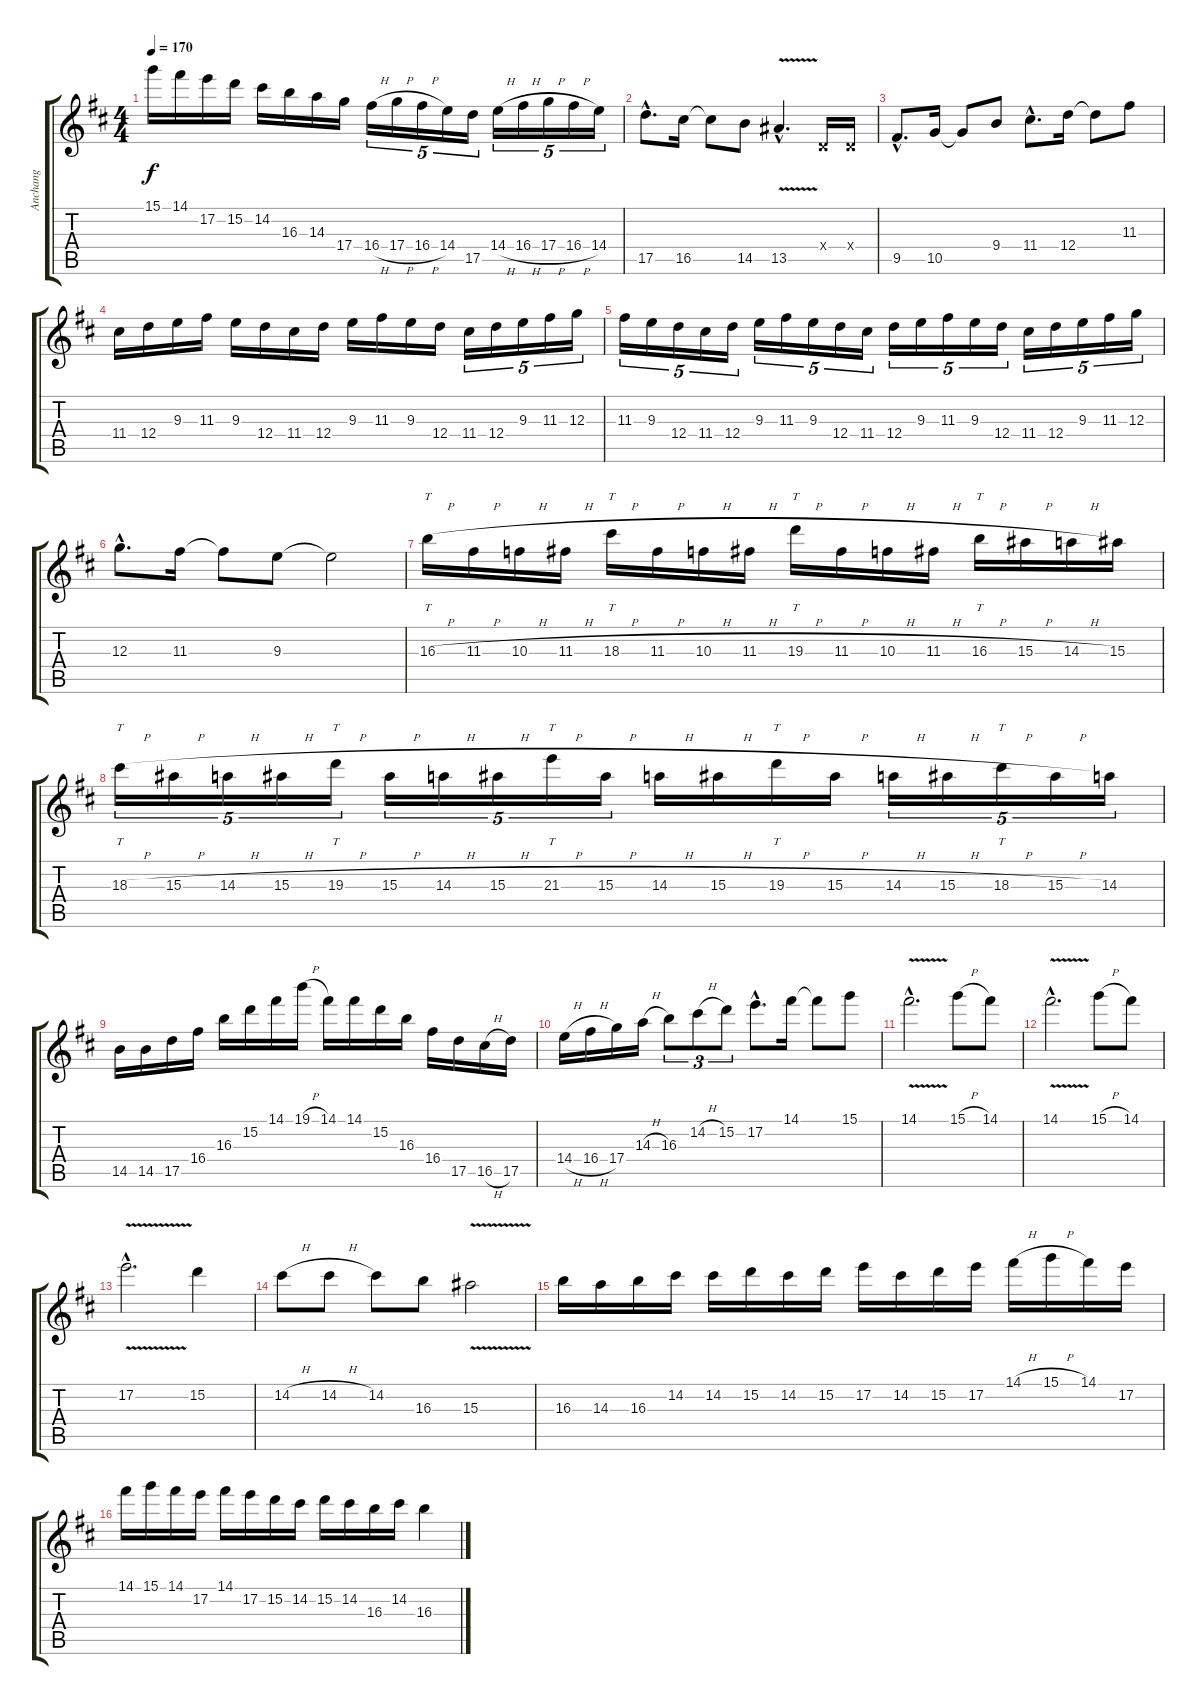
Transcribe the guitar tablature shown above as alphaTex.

\track ("Anchang" "Anchang") {instrument overdrivenguitar}
\staff {score tabs}
\tuning (E4 B3 G3 D3 A2 E2) {hide}
\ts (4 4)
\tempo 170
\clef g2
\ks d
15.1.16{dy f} 14.1.16 17.2.16 15.2.16 14.2.16 16.3.16 14.3.16 17.4.16 16.4{h}.16{tu (5 4)} 17.4{h}.16{tu (5 4)} 16.4{h}.16{tu (5 4)} 14.4.16{tu (5 4)} 17.5.16{tu (5 4)} 14.4{h}.16{tu (5 4)} 16.4{h}.16{tu (5 4)} 17.4{h}.16{tu (5 4)} 16.4{h}.16{tu (5 4)} 14.4.16{tu (5 4)} |
17.5{hac}.8{d} 16.5.16 16.5{t}.8 14.5.8 13.5{v hac}.4{d} 0.4{x}.16 0.4{x}.16 |
9.5{hac}.8{d} 10.5.16 10.5{t}.8 9.4.8 11.4{hac}.8{d} 12.4.16 12.4{t}.8 11.3.8 |
11.4.16 12.4.16 9.3.16 11.3.16 9.3.16 12.4.16 11.4.16 12.4.16 9.3.16 11.3.16 9.3.16 12.4.16 11.4.16{tu (5 4)} 12.4.16{tu (5 4)} 9.3.16{tu (5 4)} 11.3.16{tu (5 4)} 12.3.16{tu (5 4)} |
11.3.16{tu (5 4)} 9.3.16{tu (5 4)} 12.4.16{tu (5 4)} 11.4.16{tu (5 4)} 12.4.16{tu (5 4)} 9.3.16{tu (5 4)} 11.3.16{tu (5 4)} 9.3.16{tu (5 4)} 12.4.16{tu (5 4)} 11.4.16{tu (5 4)} 12.4.16{tu (5 4)} 9.3.16{tu (5 4)} 11.3.16{tu (5 4)} 9.3.16{tu (5 4)} 12.4.16{tu (5 4)} 11.4.16{tu (5 4)} 12.4.16{tu (5 4)} 9.3.16{tu (5 4)} 11.3.16{tu (5 4)} 12.3.16{tu (5 4)} |
12.3{hac}.8{d} 11.3.16 11.3{t}.8 9.3.8 9.3{t}.2 |
16.3{h}.16{tt} 11.3{h}.16 10.3{h}.16 11.3{h}.16 18.3{h}.16{tt} 11.3{h}.16 10.3{h}.16 11.3{h}.16 19.3{h}.16{tt} 11.3{h}.16 10.3{h}.16 11.3{h}.16 16.3{h}.16{tt} 15.3{h}.16 14.3{h}.16 15.3.16 |
18.3{h}.16{tt tu (5 4)} 15.3{h}.16{tu (5 4)} 14.3{h}.16{tu (5 4)} 15.3{h}.16{tu (5 4)} 19.3{h}.16{tt tu (5 4)} 15.3{h}.16{tu (5 4)} 14.3{h}.16{tu (5 4)} 15.3{h}.16{tu (5 4)} 21.3{h}.16{tt tu (5 4)} 15.3{h}.16{tu (5 4)} 14.3{h}.16 15.3{h}.16 19.3{h}.16{tt} 15.3{h}.16 14.3{h}.16{tu (5 4)} 15.3{h}.16{tu (5 4)} 18.3{h}.16{tt tu (5 4)} 15.3{h}.16{tu (5 4)} 14.3.16{tu (5 4)} |
14.5.16 14.5.16 17.5.16 16.4.16 16.3.16 15.2.16 14.1.16 19.1{h}.16 14.1.16 14.1.16 15.2.16 16.3.16 16.4.16 17.5.16 16.5{h}.16 17.5.16 |
14.4{h}.16 16.4{h}.16 17.4.16 14.3{h}.16 16.3.8{tu (3 2)} 14.2{h}.8{tu (3 2)} 15.2.8{tu (3 2)} 17.2{hac}.8{d} 14.1.16 14.1{t}.8 15.1.8 |
14.1{v hac}.2{d} 15.1{h}.8 14.1.8 |
14.1{v hac}.2{d} 15.1{h}.8 14.1.8 |
17.2{v hac}.2{d} 15.2.4 |
14.2{h}.8 14.2{h}.8 14.2.8 16.3.8 15.3{v}.2 |
16.3.16 14.3.16 16.3.16 14.2.16 14.2.16 15.2.16 14.2.16 15.2.16 17.2.16 14.2.16 15.2.16 17.2.16 14.1{h}.16 15.1{h}.16 14.1.16 17.2.16 |
14.1.16 15.1.16 14.1.16 17.2.16 14.1.16 17.2.16 15.2.16 14.2.16 15.2.16 14.2.16 16.3.16 14.2.16 16.3.4
